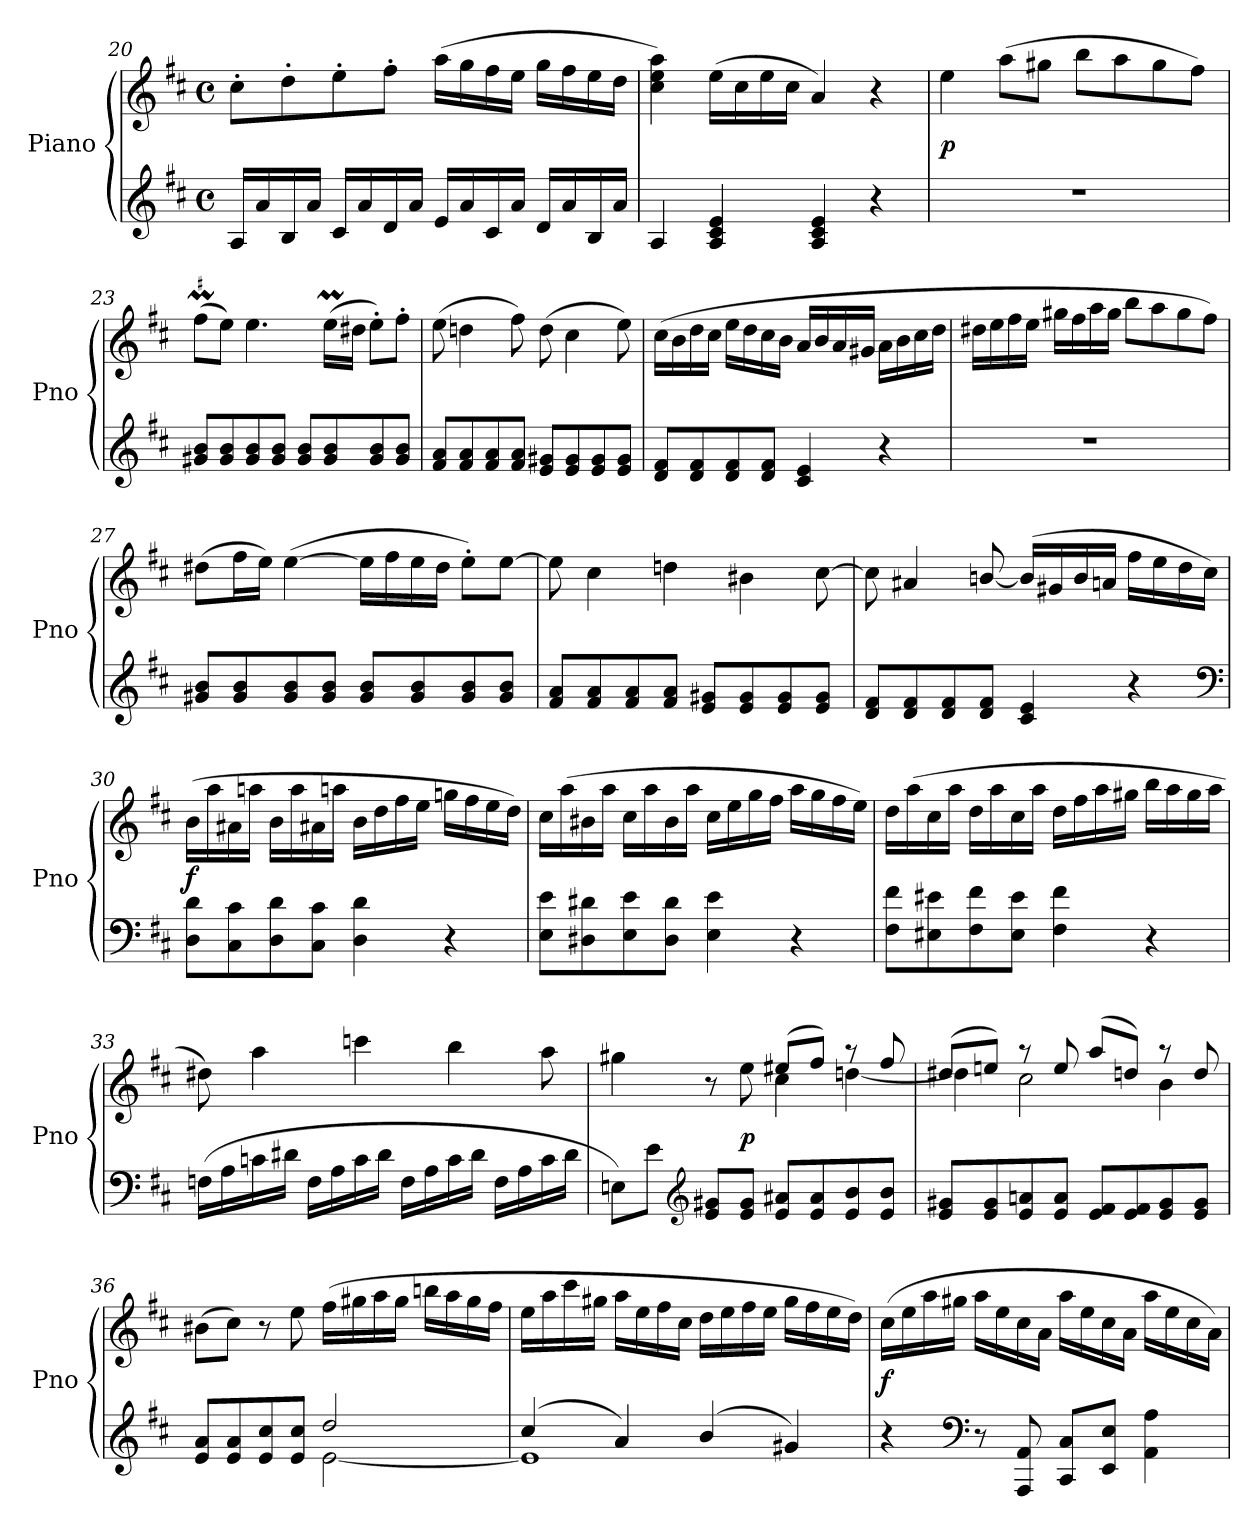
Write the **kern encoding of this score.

**kern	**kern	**dynam
*part1	*part1	*part1
*staff2	*staff1	*staff1/2
*I"Piano	*	*
*I'Pno	*	*
*clefG2	*clefG2	*
*k[f#c#]	*k[f#c#]	*
*D:	*D:	*
*M4/4	*M4/4	*
*met(c)	*met(c)	*
=20	=20	=20
16ALL	8cc#'L	.
16a	.	.
16B	8dd'	.
16aJJ	.	.
16c#LL	8ee'	.
16a	.	.
16d	8ff#'J	.
16aJJ	.	.
16eLL	(16aaLL	.
16a	16gg	.
16c#	16ff#	.
16aJJ	16eeJJ	.
16dLL	16ggLL	.
16a	16ff#	.
16B	16ee	.
16aJJ	16ddJJ	.
=21	=21	=21
4A	4cc# 4ee 4aa)	.
4A 4c# 4e	(16eeLL	.
.	16cc#	.
.	16ee	.
.	16cc#JJ	.
4A 4c# 4e	4a)	.
4r	4r	.
=22	=22	=22
1r	4ee	p
.	(8aaL	.
.	8gg#XJ	.
.	8bbL	.
.	8aa	.
.	8gg#	.
.	8ff#J)	.
=23	=23	=23
!	!LO:MOR:acc=#	!
8g#X 8bL	(8ff#ML	.
8g# 8b	8eeJ)	.
8g# 8b	4.ee	.
8g# 8bJ	.	.
8g# 8bL	.	.
8g# 8b	(16eeMLL	.
.	16dd#XJJ	.
8g# 8b	8ee'L)	.
8g# 8bJ	8ff#'J	.
=24	=24	=24
8f# 8aL	(8ee	.
8f# 8a	4ddn	.
8f# 8a	.	.
8f# 8aJ	8ff#)	.
8e 8g#XL	(8dd	.
8e 8g#	4cc#	.
8e 8g#	.	.
8e 8g#J	8ee)	.
=25	=25	=25
8d 8f#L	(16cc#LL	.
.	16b	.
8d 8f#	16dd	.
.	16cc#JJ	.
8d 8f#	16eeLL	.
.	16dd	.
8d 8f#J	16cc#	.
.	16bJJ	.
4c# 4e	16aLL	.
.	16b	.
.	16a	.
.	16g#XJJ	.
4r	16aLL	.
.	16b	.
.	16cc#	.
.	16ddJJ	.
=26	=26	=26
1r	16dd#XLL	.
.	16ee	.
.	16ff#	.
.	16eeJJ	.
.	16gg#XLL	.
.	16ff#	.
.	16aa	.
.	16gg#JJ	.
.	8bbL	.
.	8aa	.
.	8gg#	.
.	8ff#J)	.
=27	=27	=27
8g#X 8bL	(8dd#XL	.
8g# 8b	16ff#L	.
.	16eeJJ)	.
8g# 8b	([4ee	.
8g# 8bJ	.	.
8g# 8bL	16eeLL]	.
.	16ff#	.
8g# 8b	16ee	.
.	16dd#JJ	.
8g# 8b	8ee'L)	.
8g# 8bJ	[8eeJ	.
=28	=28	=28
8f# 8aL	8ee]	.
8f# 8a	4cc#	.
8f# 8a	.	.
8f# 8aJ	4ddn	.
8e 8g#XL	.	.
8e 8g#	4b#X	.
8e 8g#	.	.
8e 8g#J	[8cc#	.
=29	=29	=29
8d 8f#L	8cc#]	.
8d 8f#	4a#X	.
8d 8f#	.	.
8d 8f#J	[8bn/	.
4c# 4e	(16bLL]	.
.	16g#X	.
.	16b	.
.	16anJJ	.
4r	16ff#LL	.
.	16ee	.
.	16dd	.
.	16cc#JJ)	.
*clefF4	*	*
=30	=30	=30
8D 8dL	(16bLL	f
.	16aa	.
8C# 8c#	16a#X	.
.	16aanJJ	.
8D 8d	16bLL	.
.	16aa	.
8C# 8c#J	16a#X	.
.	16aanJJ	.
4D 4d	16bLL	.
.	16dd	.
.	16ff#	.
.	16eeJJ	.
4r	16ggnLL	.
.	16ff#	.
.	16ee	.
.	16ddJJ)	.
=31	=31	=31
8E 8eL	16cc#LL	.
.	(16aa	.
8D#X 8d#X	16b#X	.
.	16aaJJ	.
8E 8e	16cc#LL	.
.	16aa	.
8D# 8d#J	16b#	.
.	16aaJJ	.
4E 4e	16cc#LL	.
.	16ee	.
.	16gg	.
.	16ff#JJ	.
4r	16aaLL	.
.	16gg	.
.	16ff#	.
.	16eeJJ)	.
=32	=32	=32
8F# 8f#L	16ddLL	.
.	(16aa	.
8E#X 8e#X	16cc#	.
.	16aaJJ	.
8F# 8f#	16ddLL	.
.	16aa	.
8E# 8e#J	16cc#	.
.	16aaJJ	.
4F# 4f#	16ddLL	.
.	16ff#	.
.	16aa	.
.	16gg#XJJ	.
4r	16bbLL	.
.	16aa	.
.	16gg#	.
.	16aaJJ	.
=33	=33	=33
(16FnLL	8dd#X)	.
16A	.	.
16cn	4aa	.
16d#XJJ	.	.
16FLL	.	.
16A	.	.
16c	4cccn	.
16d#JJ	.	.
16FLL	.	.
16A	.	.
16c	4bb	.
16d#JJ	.	.
16FLL	.	.
16A	.	.
16c	8aa	.
16d#JJ	.	.
=34	=34	=34
*	*^	*
8EnL)	2ryy	4gg#X	.
8eJ	.	.	.
*clefG2	*	*	*
8e 8g#XL	.	8r	.
8e 8g#J	.	8ee	p
8e 8a#XL	(8ee#XL	4cc#	.
8e 8a#	8ff#J)	.	.
8e 8b	8r	[4ddn	.
8e 8bJ	8ff#	.	.
=35	=35	=35	=35
8e 8g#XL	(8dd#XL	4dd]	.
8e 8g#	8eenJ)	.	.
8e 8an	8raa	2cc#	.
8e 8aJ	8ee	.	.
8e 8f#L	(8aaL	.	.
8e 8f#	8ddnJ)	.	.
8e 8g#	8raa	4b	.
8e 8g#J	8dd	.	.
*	*v	*v	*
=36	=36	=36
*^	*	*
8e 8aL	2ryy	(8b#XL	.
8e 8a	.	8cc#J)	.
8e 8cc#	.	8r	.
8e 8cc#J	.	8ee	.
2dd	[2e	(16ff#LL	.
.	.	16gg#X	.
.	.	16aa	.
.	.	16gg#JJ	.
.	.	16bbnLL	.
.	.	16aa	.
.	.	16gg#	.
.	.	16ff#JJ	.
=37	=37	=37	=37
(4cc#	1e]	16eeLL	.
.	.	16aa	.
.	.	16ccc#	.
.	.	16gg#XJJ	.
4a)	.	16aaLL	.
.	.	16ee	.
.	.	16ff#	.
.	.	16cc#JJ	.
(4b	.	16ddLL	.
.	.	16ee	.
.	.	16ff#	.
.	.	16eeJJ	.
4g#X)	.	16gg#LL	.
.	.	16ff#	.
.	.	16ee	.
.	.	16ddJJ)	.
*v	*v	*	*
=38	=38	=38
4r	(16cc#LL	f
.	16ee	.
.	16aa	.
.	16gg#XJJ	.
*clefF4	*	*
8r	16aaLL	.
.	16ee	.
8AAA 8AA	16cc#	.
.	16aJJ	.
8CC# 8C#L	16aaLL	.
.	16ee	.
8EE 8EJ	16cc#	.
.	16aJJ	.
4AA 4A	16aaLL	.
.	16ee	.
.	16cc#	.
.	16aJJ)	.
=	=	=
*-	*-	*-
